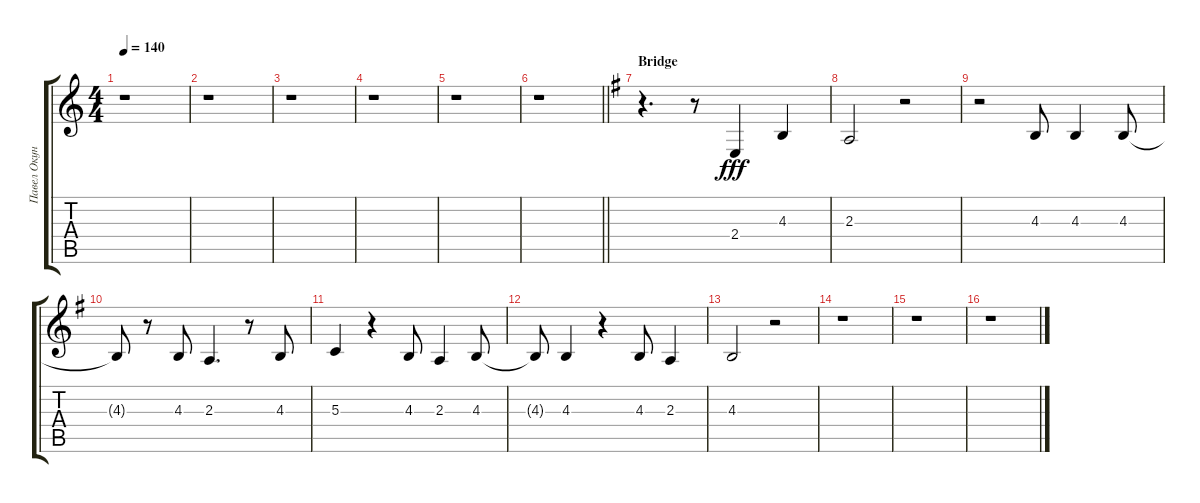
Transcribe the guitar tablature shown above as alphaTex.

\track ("Павел Окунев" "Павел Окун") {instrument altosax}
\staff {score tabs}
\tuning (E4 B3 G3 D3 A2 E2) {hide}
\ts (4 4)
\tempo 140
\clef g2
\ks c
r.1{dy fff} |
r.1 |
r.1 |
r.1 |
r.1 |
\barLineRight lightlight
r.1 |
\section ("" "Bridge")
\ks g
r.4{d} r.8 2.4.4 4.3.4 |
2.3.2 r.2 |
r.2 4.3.8 4.3.4 4.3.8 |
4.3{t}.8 r.8 4.3.8 2.3.4{d} r.8 4.3.8 |
5.3.4 r.4 4.3.8 2.3.4 4.3.8 |
4.3{t}.8 4.3.4 r.4 4.3.8 2.3.4 |
4.3.2 r.2 |
r.1 |
r.1 |
r.1
